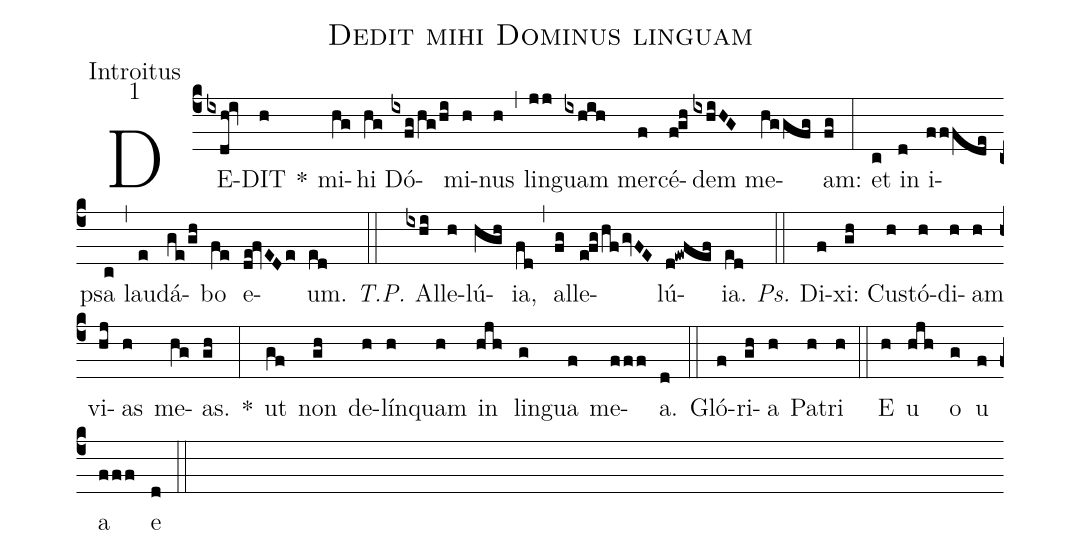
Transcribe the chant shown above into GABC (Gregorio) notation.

name:Dedit mihi Dominus linguam;
office-part:Introitus;
mode:1;
%%
(c4) DE(ixdh!iv)DIT(h) *() mi(hg)hi(hg) Dó(ixfg/hg/hi)mi(h)nus(h) (,) lin(jj)guam(ixhih) mer(f)cé(f!gh)dem(ixhiHG) me(hggfg)am:(fg) (:) et(c) in(d) i(fffde)psa(c) (,) lau(e)dá(ge/gh)bo(fe) e(de!fvEDe)um.(ed) <i>T.P.</i>(::) Al(ixhi)le(h)lú(hgh)ia,(fd) (,) al(fg)le(e!fg/hfgvFE)lú(d!ewfef)ia.(ed) <i>Ps.</i>(::) Di(f)xi:(gh) Cu(h)stó(h)di(h)am(h) vi(hj)as(h) me(hg)as.(gh) *(:) ut(gf) non(gh) de(h)lín(h)quam(h) in(hjh) lin(g)gua(f) me(fff)a.(d) (::) Gló(f)ri(gh)a(h) Pa(h)tri(h) (::) E(h) u(hjh) o(g) u(f) a(fff) e(d) (::)
